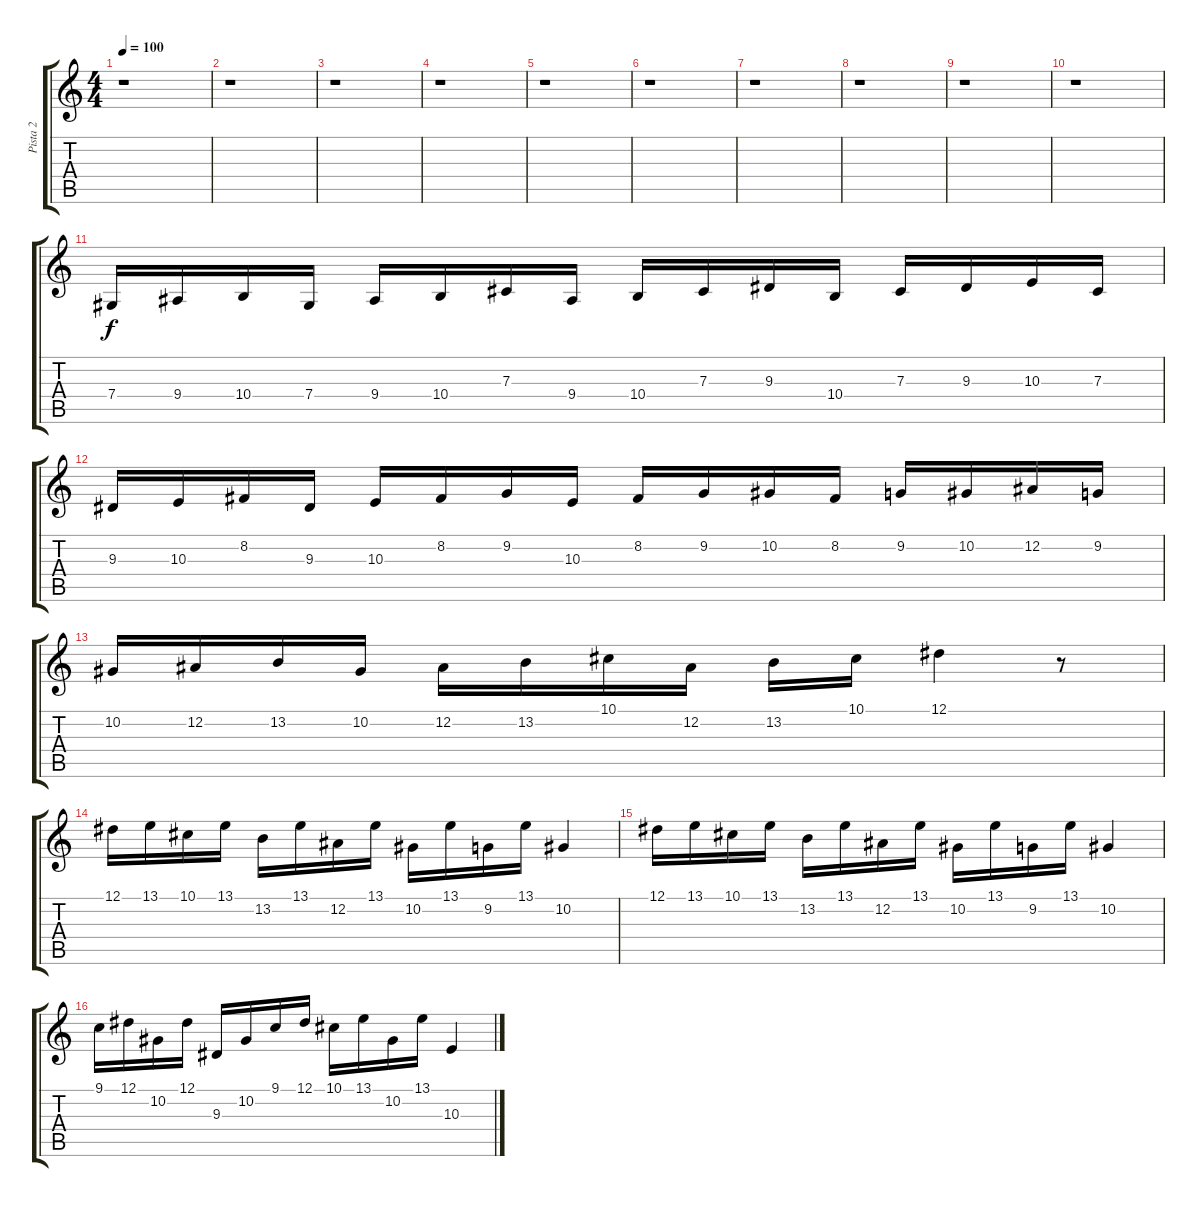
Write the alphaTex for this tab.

\track ("Pista 2" "Pista 2") {instrument stringensemble1}
\staff {score tabs}
\tuning (Eb4 Bb3 Gb3 Db3 Ab2 Eb2) {hide}
\ts (4 4)
\tempo 100
\clef g2
\ks c
r.1{dy f instrument stringensemble1} |
r.1 |
r.1 |
r.1 |
r.1 |
r.1 |
r.1 |
r.1 |
r.1 |
r.1 |
7.4.16 9.4.16 10.4.16 7.4.16 9.4.16 10.4.16 7.3.16 9.4.16 10.4.16 7.3.16 9.3.16 10.4.16 7.3.16 9.3.16 10.3.16 7.3.16 |
9.3.16 10.3.16 8.2.16 9.3.16 10.3.16 8.2.16 9.2.16 10.3.16 8.2.16 9.2.16 10.2.16 8.2.16 9.2.16 10.2.16 12.2.16 9.2.16 |
10.2.16 12.2.16 13.2.16 10.2.16 12.2.16 13.2.16 10.1.16 12.2.16 13.2.16 10.1.16 12.1.4 r.8 |
12.1.16 13.1.16 10.1.16 13.1.16 13.2.16 13.1.16 12.2.16 13.1.16 10.2.16 13.1.16 9.2.16 13.1.16 10.2.4 |
12.1.16 13.1.16 10.1.16 13.1.16 13.2.16 13.1.16 12.2.16 13.1.16 10.2.16 13.1.16 9.2.16 13.1.16 10.2.4 |
9.1.16 12.1.16 10.2.16 12.1.16 9.3.16 10.2.16 9.1.16 12.1.16 10.1.16 13.1.16 10.2.16 13.1.16 10.3.4
